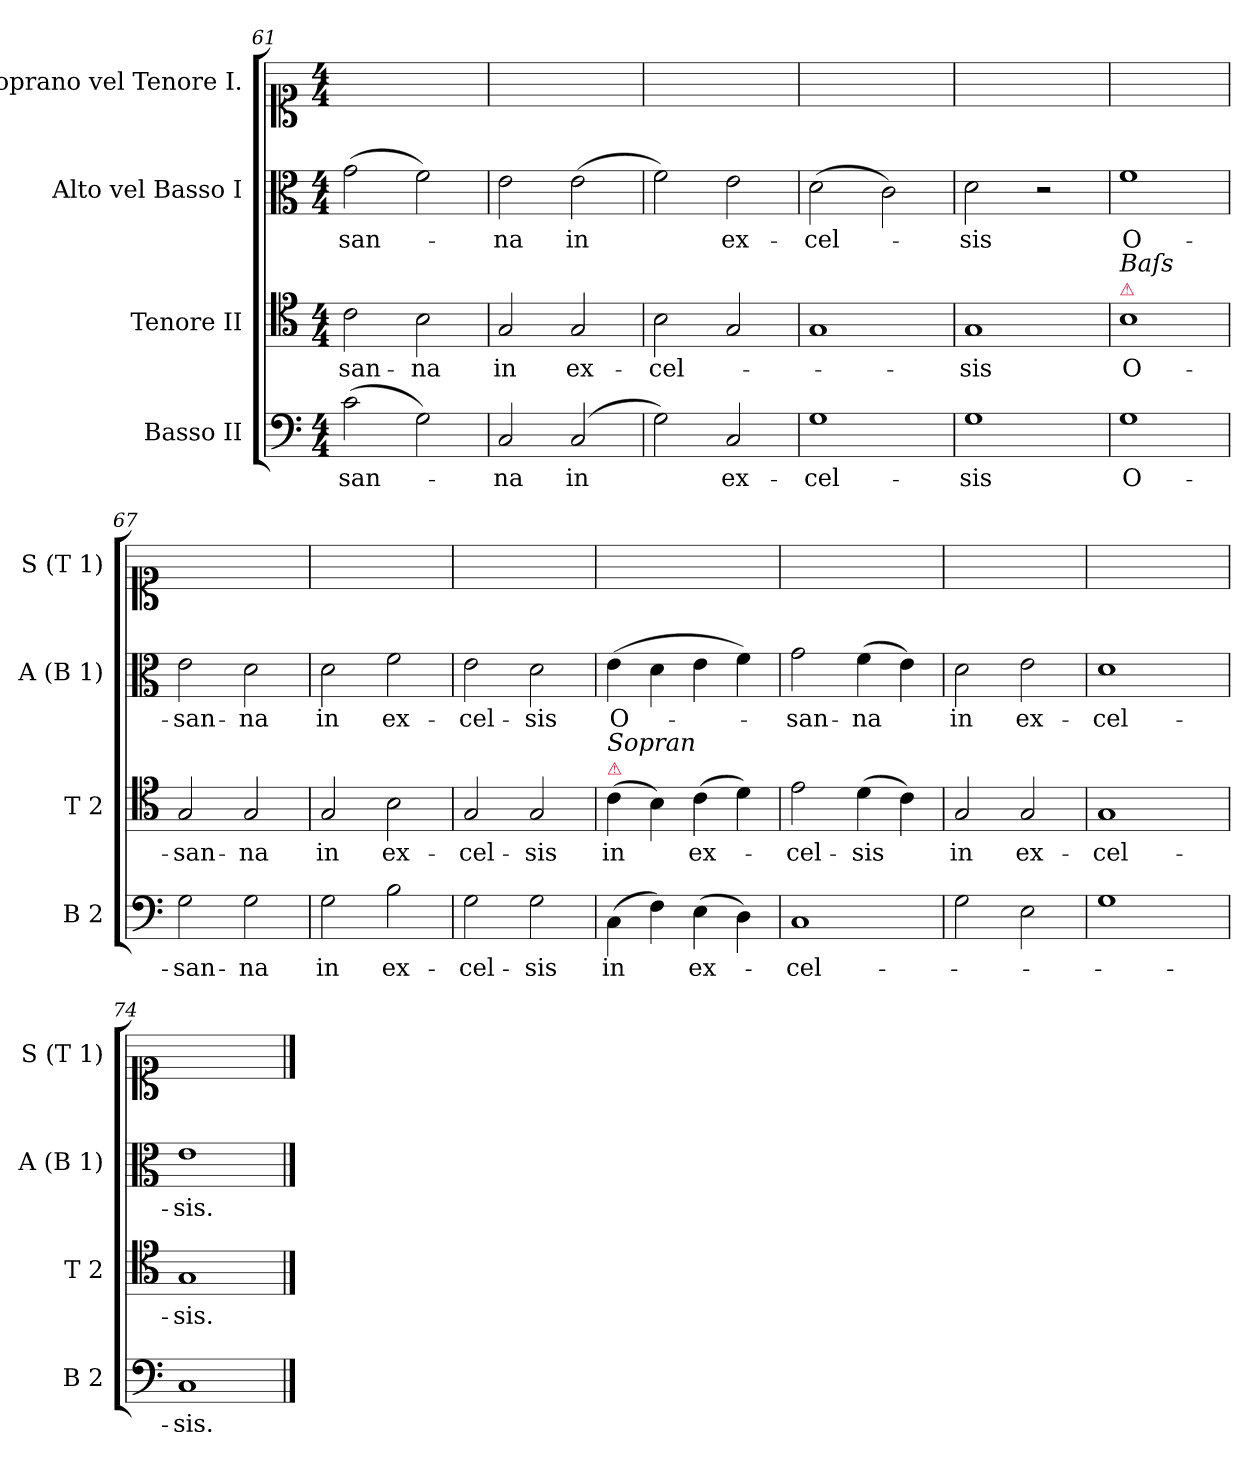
**kern	**text	**kern	**text	**kern	**text	**kern	**text
*part4	*part4	*part3	*part3	*part2	*part2	*part1	*part1
*staff4	*staff4	*staff3	*staff3	*staff2	*staff2	*staff1	*staff1
*I"Basso II	*	*I"Tenore II	*	*I"Alto vel Basso I	*	*I"Soprano vel Tenore I.	*
*I'B 2	*	*I'T 2	*	*I'A (B 1)	*	*I'S (T 1)	*
*clefF4	*	*clefC4	*	*clefC3	*	*clefC1	*
*k[]	*	*k[]	*	*k[]	*	*k[]	*
*C:	*	*C:	*	*C:	*	*C:	*
*M4/4	*	*M4/4	*	*M4/4	*	*M4/4	*
=61	=61	=61	=61	=61	=61	=61	=61
(>2c\	-san-	2c\	-san-	(>2g\	-san-	(>2ee\yy	-san-
2G\)	.	2B\	-na	2f\)	.	2dd\yy)	.
=62	=62	=62	=62	=62	=62	=62	=62
2C/	-na	2G/	in	2e\	-na	1ccyy	-na
(>2C/	in	2G/	ex-	(>2e\	in	.	.
=63	=63	=63	=63	=63	=63	=63	=63
2G\)	.	2B\	-cel-	2f\)	.	2dd\yy	in
2C/	ex-	2G/	.	2e\	ex-	2cc\yy	ex-
=64	=64	=64	=64	=64	=64	=64	=64
1G	-cel-	1G	.	(>2d\	-cel-	(>2b\yy	-cel-
.	.	.	.	2c\)	.	2a\yy)	.
=65	=65	=65	=65	=65	=65	=65	=65
1G	-sis	1G	-sis	2d\	-sis	2b\yy	-sis
.	.	.	.	2r	.	2ryy	.
=66	=66	=66	=66	=66	=66	=66	=66
!	!	!LO:TX:a:color=crimson:t=⚠	!	!	!	!	!
!	!	!LO:TX:a:i:t=Baſs	!	!	!	!	!
1G	O-	1B	O-	1f	O-	1ddyy	O-
=67	=67	=67	=67	=67	=67	=67	=67
2G\	-san-	2G/	-san-	2e\	-san-	2cc\yy	-san-
2G\	-na	2G/	-na	2d\	-na	2b\yy	-na
=68	=68	=68	=68	=68	=68	=68	=68
2G\	in	2G/	in	2d\	in	2b\yy	in
2B\	ex-	2B\	ex-	2f\	ex-	2dd\yy	ex-
=69	=69	=69	=69	=69	=69	=69	=69
2G\	-cel-	2G/	-cel-	2e\	-cel-	2cc\yy	-cel-
2G\	-sis	2G/	-sis	2d\	-sis	2b\yy	-sis
=70	=70	=70	=70	=70	=70	=70	=70
!	!	!LO:TX:a:color=crimson:t=⚠	!	!	!	!	!
!	!	!LO:TX:a:i:t=Sopran	!	!	!	!	!
(>4C\	in	(>4c\	in	(>4e\	O-	(>4cc\yy	in
4F\)	.	4B\)	.	4d\	.	4b\yy)	.
(>4E\	ex-	(>4c\	ex-	4e\	.	(>4cc\yy	ex-
4D\)	.	4d\)	.	4f\)	.	4dd\yy)	.
=71	=71	=71	=71	=71	=71	=71	=71
1C	-cel-	2e\	-cel-	2g\	-san-	2ee\yy	-cel-
.	.	(>4d\	-sis	(>4f\	-na	(>4dd\yy	-sis
.	.	4c\)	.	4e\)	.	4cc\yy)	.
=72	=72	=72	=72	=72	=72	=72	=72
2G\	.	2G/	in	2d\	in	2b\yy	in
2E\	.	2G/	ex-	2e\	ex-	2cc\yy	ex-
=73	=73	=73	=73	=73	=73	=73	=73
1G	.	1G	-cel-	1d	-cel-	(>2cc\yy	-cel-
.	.	.	.	.	.	2b\yy)	.
=74	=74	=74	=74	=74	=74	=74	=74
1C	-sis.	1G	-sis.	1e	-sis.	1ccyy	-sis.
==	==	==	==	==	==	==	==
*-	*-	*-	*-	*-	*-	*-	*-
